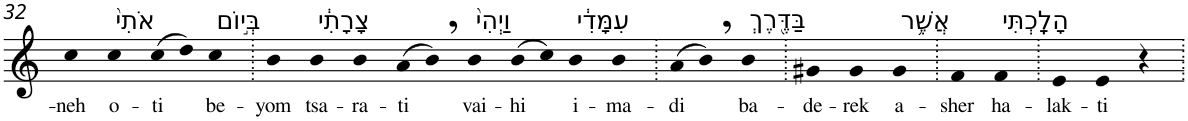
**kern	**text
*part1	*part1
*staff1	*staff1
*I"Piano	*
*I'Pno	*
!!LO:PB:g=z
*clefG2	*
*k[]	*
=32	=32
!	!LO:LY:b
4cc	-neh
!LO:TX:a:t=אֹתִי֙	!
!	!LO:LY:b
4cc	o-
!	!LO:LY:b
(>8cc	-ti
8dd)	.
!LO:TX:a:t=בְּי֣וֹם	!
!	!LO:LY:b
4cc	be-
=33.	=33.
!	!LO:LY:b
4b	-yom
!LO:TX:a:t=צָרָתִ֔י	!
!	!LO:LY:b
4b	tsa-
!	!LO:LY:b
4b	-ra-
!	!LO:LY:b
(>8a	-ti
8b,)	.
!LO:TX:a:t=וַיְהִי֙	!
!	!LO:LY:b
4b	vai-
!	!LO:LY:b
(>8b	-hi
8cc)	.
!LO:TX:a:t=עִמָּדִ֔י	!
!	!LO:LY:b
4b	i-
!	!LO:LY:b
4b	-ma-
=34.	=34.
!	!LO:LY:b
(>8a	-di
8b,)	.
!LO:TX:a:t=בַּדֶּ֖רֶךְ	!
!	!LO:LY:b
4b	ba-
=35.	=35.
!	!LO:LY:b
4g#X	-de-
!	!LO:LY:b
4g#	-rek
!LO:TX:a:t=אֲשֶׁ֥ר	!
!	!LO:LY:b
4g#	a-
=36.	=36.
!	!LO:LY:b
4f	-sher
!LO:TX:a:t=הָלָֽכְתִּי	!
!	!LO:LY:b
4f	ha-
=37.	=37.
!	!LO:LY:b
4e	-lak-
!	!LO:LY:b
4e	-ti
4r	.
=.	=.
*-	*-
